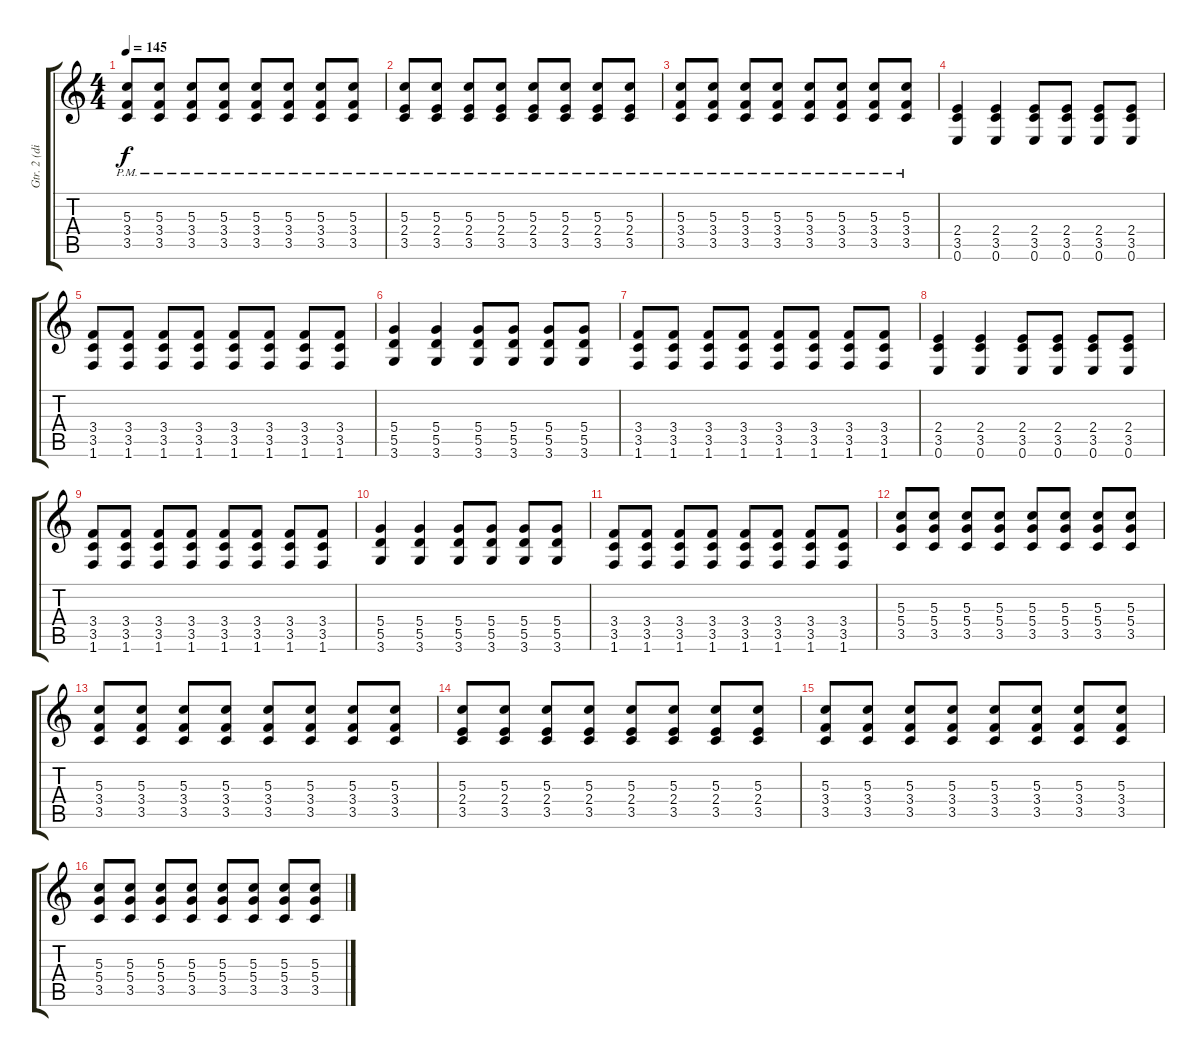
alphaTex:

\track ("Gtr. 2 (dist.)" "Gtr. 2 (di") {instrument overdrivenguitar}
\staff {score tabs}
\tuning (E4 B3 G3 D3 A2 E2) {hide}
\ts (4 4)
\tempo 145
\clef g2
\ks c
(5.3{pm} 3.4{pm} 3.5{pm}).8{dy f} (5.3{pm} 3.4{pm} 3.5{pm}).8 (5.3{pm} 3.4{pm} 3.5{pm}).8 (5.3{pm} 3.4{pm} 3.5{pm}).8 (5.3{pm} 3.4{pm} 3.5{pm}).8 (5.3{pm} 3.4{pm} 3.5{pm}).8 (5.3{pm} 3.4{pm} 3.5{pm}).8 (5.3{pm} 3.4{pm} 3.5{pm}).8 |
(5.3{pm} 2.4{pm} 3.5{pm}).8 (5.3{pm} 2.4{pm} 3.5{pm}).8 (5.3{pm} 2.4{pm} 3.5{pm}).8 (5.3{pm} 2.4{pm} 3.5{pm}).8 (5.3{pm} 2.4{pm} 3.5{pm}).8 (5.3{pm} 2.4{pm} 3.5{pm}).8 (5.3{pm} 2.4{pm} 3.5{pm}).8 (5.3{pm} 2.4{pm} 3.5{pm}).8 |
(5.3{pm} 3.4{pm} 3.5{pm}).8 (5.3{pm} 3.4{pm} 3.5{pm}).8 (5.3{pm} 3.4{pm} 3.5{pm}).8 (5.3{pm} 3.4{pm} 3.5{pm}).8 (5.3{pm} 3.4{pm} 3.5{pm}).8 (5.3{pm} 3.4{pm} 3.5{pm}).8 (5.3{pm} 3.4{pm} 3.5{pm}).8 (5.3{pm} 3.4{pm} 3.5{pm}).8 |
(2.4 3.5 0.6).4 (2.4 3.5 0.6).4 (2.4 3.5 0.6).8 (2.4 3.5 0.6).8 (2.4 3.5 0.6).8 (2.4 3.5 0.6).8 |
(3.4 3.5 1.6).8 (3.4 3.5 1.6).8 (3.4 3.5 1.6).8 (3.4 3.5 1.6).8 (3.4 3.5 1.6).8 (3.4 3.5 1.6).8 (3.4 3.5 1.6).8 (3.4 3.5 1.6).8 |
(5.4 5.5 3.6).4 (5.4 5.5 3.6).4 (5.4 5.5 3.6).8 (5.4 5.5 3.6).8 (5.4 5.5 3.6).8 (5.4 5.5 3.6).8 |
(3.4 3.5 1.6).8 (3.4 3.5 1.6).8 (3.4 3.5 1.6).8 (3.4 3.5 1.6).8 (3.4 3.5 1.6).8 (3.4 3.5 1.6).8 (3.4 3.5 1.6).8 (3.4 3.5 1.6).8 |
(2.4 3.5 0.6).4 (2.4 3.5 0.6).4 (2.4 3.5 0.6).8 (2.4 3.5 0.6).8 (2.4 3.5 0.6).8 (2.4 3.5 0.6).8 |
(3.4 3.5 1.6).8 (3.4 3.5 1.6).8 (3.4 3.5 1.6).8 (3.4 3.5 1.6).8 (3.4 3.5 1.6).8 (3.4 3.5 1.6).8 (3.4 3.5 1.6).8 (3.4 3.5 1.6).8 |
(5.4 5.5 3.6).4 (5.4 5.5 3.6).4 (5.4 5.5 3.6).8 (5.4 5.5 3.6).8 (5.4 5.5 3.6).8 (5.4 5.5 3.6).8 |
(3.4 3.5 1.6).8 (3.4 3.5 1.6).8 (3.4 3.5 1.6).8 (3.4 3.5 1.6).8 (3.4 3.5 1.6).8 (3.4 3.5 1.6).8 (3.4 3.5 1.6).8 (3.4 3.5 1.6).8 |
(5.3 5.4 3.5).8 (5.3 5.4 3.5).8 (5.3 5.4 3.5).8 (5.3 5.4 3.5).8 (5.3 5.4 3.5).8 (5.3 5.4 3.5).8 (5.3 5.4 3.5).8 (5.3 5.4 3.5).8 |
(5.3 3.4 3.5).8 (5.3 3.4 3.5).8 (5.3 3.4 3.5).8 (5.3 3.4 3.5).8 (5.3 3.4 3.5).8 (5.3 3.4 3.5).8 (5.3 3.4 3.5).8 (5.3 3.4 3.5).8 |
(5.3 2.4 3.5).8 (5.3 2.4 3.5).8 (5.3 2.4 3.5).8 (5.3 2.4 3.5).8 (5.3 2.4 3.5).8 (5.3 2.4 3.5).8 (5.3 2.4 3.5).8 (5.3 2.4 3.5).8 |
(5.3 3.4 3.5).8 (5.3 3.4 3.5).8 (5.3 3.4 3.5).8 (5.3 3.4 3.5).8 (5.3 3.4 3.5).8 (5.3 3.4 3.5).8 (5.3 3.4 3.5).8 (5.3 3.4 3.5).8 |
(5.3 5.4 3.5).8 (5.3 5.4 3.5).8 (5.3 5.4 3.5).8 (5.3 5.4 3.5).8 (5.3 5.4 3.5).8 (5.3 5.4 3.5).8 (5.3 5.4 3.5).8 (5.3 5.4 3.5).8
